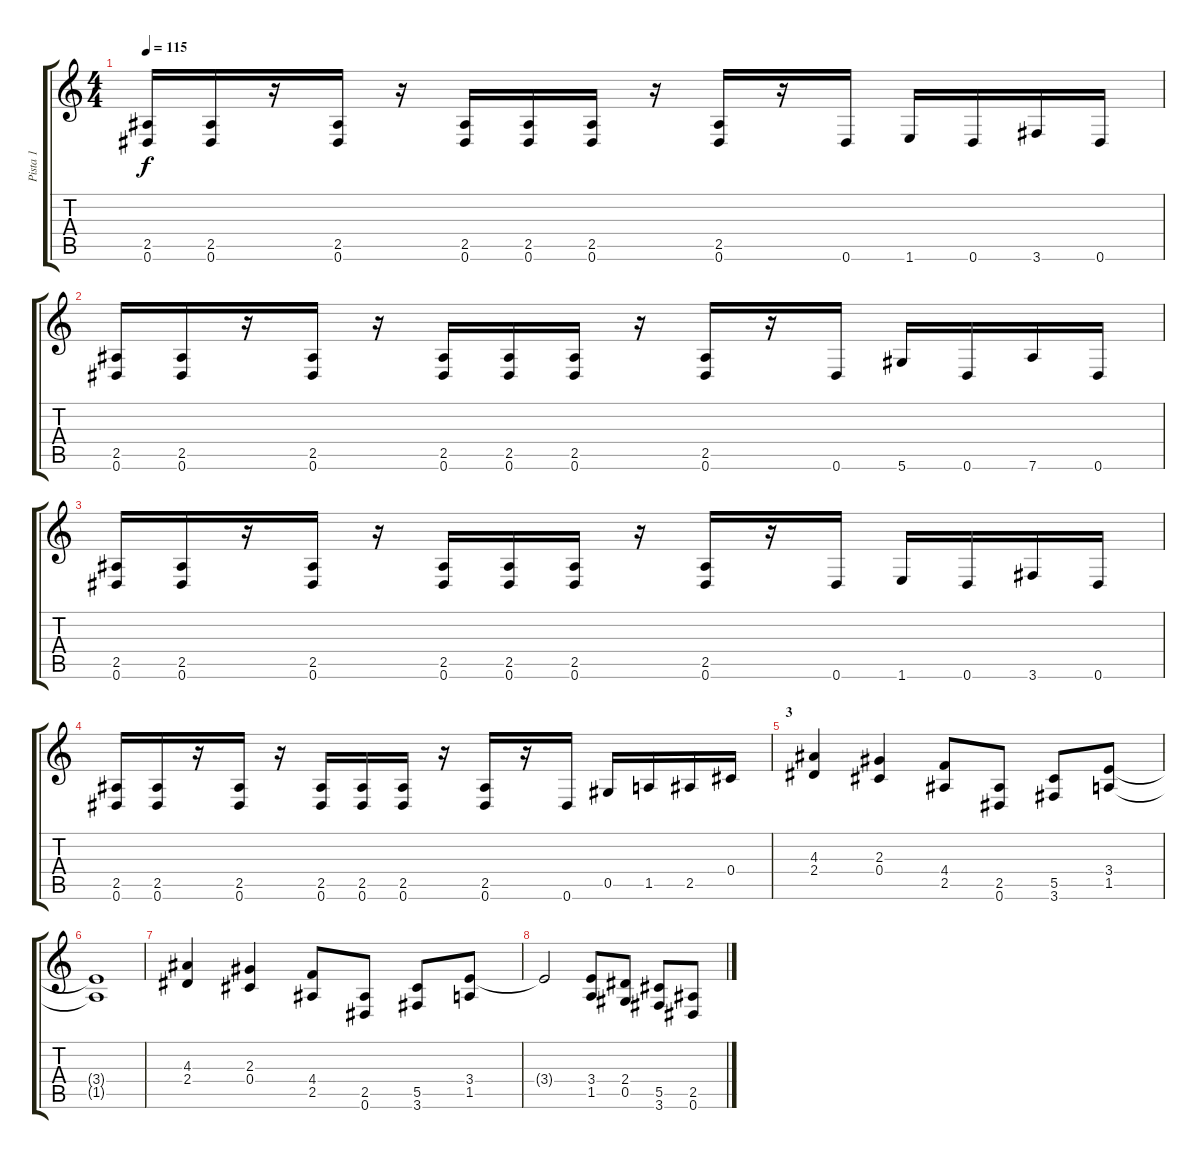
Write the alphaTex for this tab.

\track ("Pista 1" "Pista 1") {instrument overdrivenguitar}
\staff {score tabs}
\tuning (Eb4 Bb3 Gb3 Db3 Ab2 Eb2) {hide}
\ts (4 4)
\tempo 115
\clef g2
\ks c
(2.5 0.6).16{dy f} (2.5 0.6).16 r.16 (2.5 0.6).16 r.16 (2.5 0.6).16 (2.5 0.6).16 (2.5 0.6).16 r.16 (2.5 0.6).16 r.16 0.6.16 1.6.16 0.6.16 3.6.16 0.6.16 |
(2.5 0.6).16 (2.5 0.6).16 r.16 (2.5 0.6).16 r.16 (2.5 0.6).16 (2.5 0.6).16 (2.5 0.6).16 r.16 (2.5 0.6).16 r.16 0.6.16 5.6.16 0.6.16 7.6.16 0.6.16 |
(2.5 0.6).16 (2.5 0.6).16 r.16 (2.5 0.6).16 r.16 (2.5 0.6).16 (2.5 0.6).16 (2.5 0.6).16 r.16 (2.5 0.6).16 r.16 0.6.16 1.6.16 0.6.16 3.6.16 0.6.16 |
(2.5 0.6).16 (2.5 0.6).16 r.16 (2.5 0.6).16 r.16 (2.5 0.6).16 (2.5 0.6).16 (2.5 0.6).16 r.16 (2.5 0.6).16 r.16 0.6.16 0.5.16 1.5.16 2.5.16 0.4.16 |
\section ("" "3")
(4.3 2.4).4 (2.3 0.4).4 (4.4 2.5).8 (2.5 0.6).8 (5.5 3.6).8 (3.4 1.5).8 |
(3.4{t} 1.5{t}).1 |
(4.3 2.4).4 (2.3 0.4).4 (4.4 2.5).8 (2.5 0.6).8 (5.5 3.6).8 (3.4 1.5).8 |
3.4{t}.2 (3.4 1.5).8 (2.4 0.5).8 (5.5 3.6).8 (2.5 0.6).8
